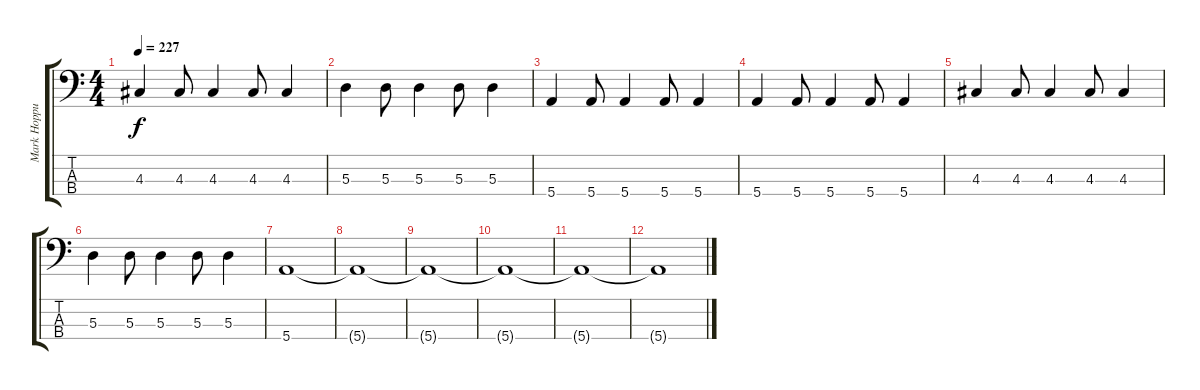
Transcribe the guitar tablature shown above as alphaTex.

\track ("Mark Hoppus - Bass" "Mark Hoppu") {instrument electricbasspick}
\staff {score tabs}
\tuning (G2 D2 A1 E1) {hide}
\ts (4 4)
\tempo 227
\clef f4
\ks c
4.3.4{dy f} 4.3.8 4.3.4 4.3.8 4.3.4 |
5.3.4 5.3.8 5.3.4 5.3.8 5.3.4 |
5.4.4 5.4.8 5.4.4 5.4.8 5.4.4 |
5.4.4 5.4.8 5.4.4 5.4.8 5.4.4 |
4.3.4 4.3.8 4.3.4 4.3.8 4.3.4 |
5.3.4 5.3.8 5.3.4 5.3.8 5.3.4 |
5.4.1 |
5.4{t}.1 |
5.4{t}.1 |
5.4{t}.1 |
5.4{t}.1 |
5.4{t}.1
